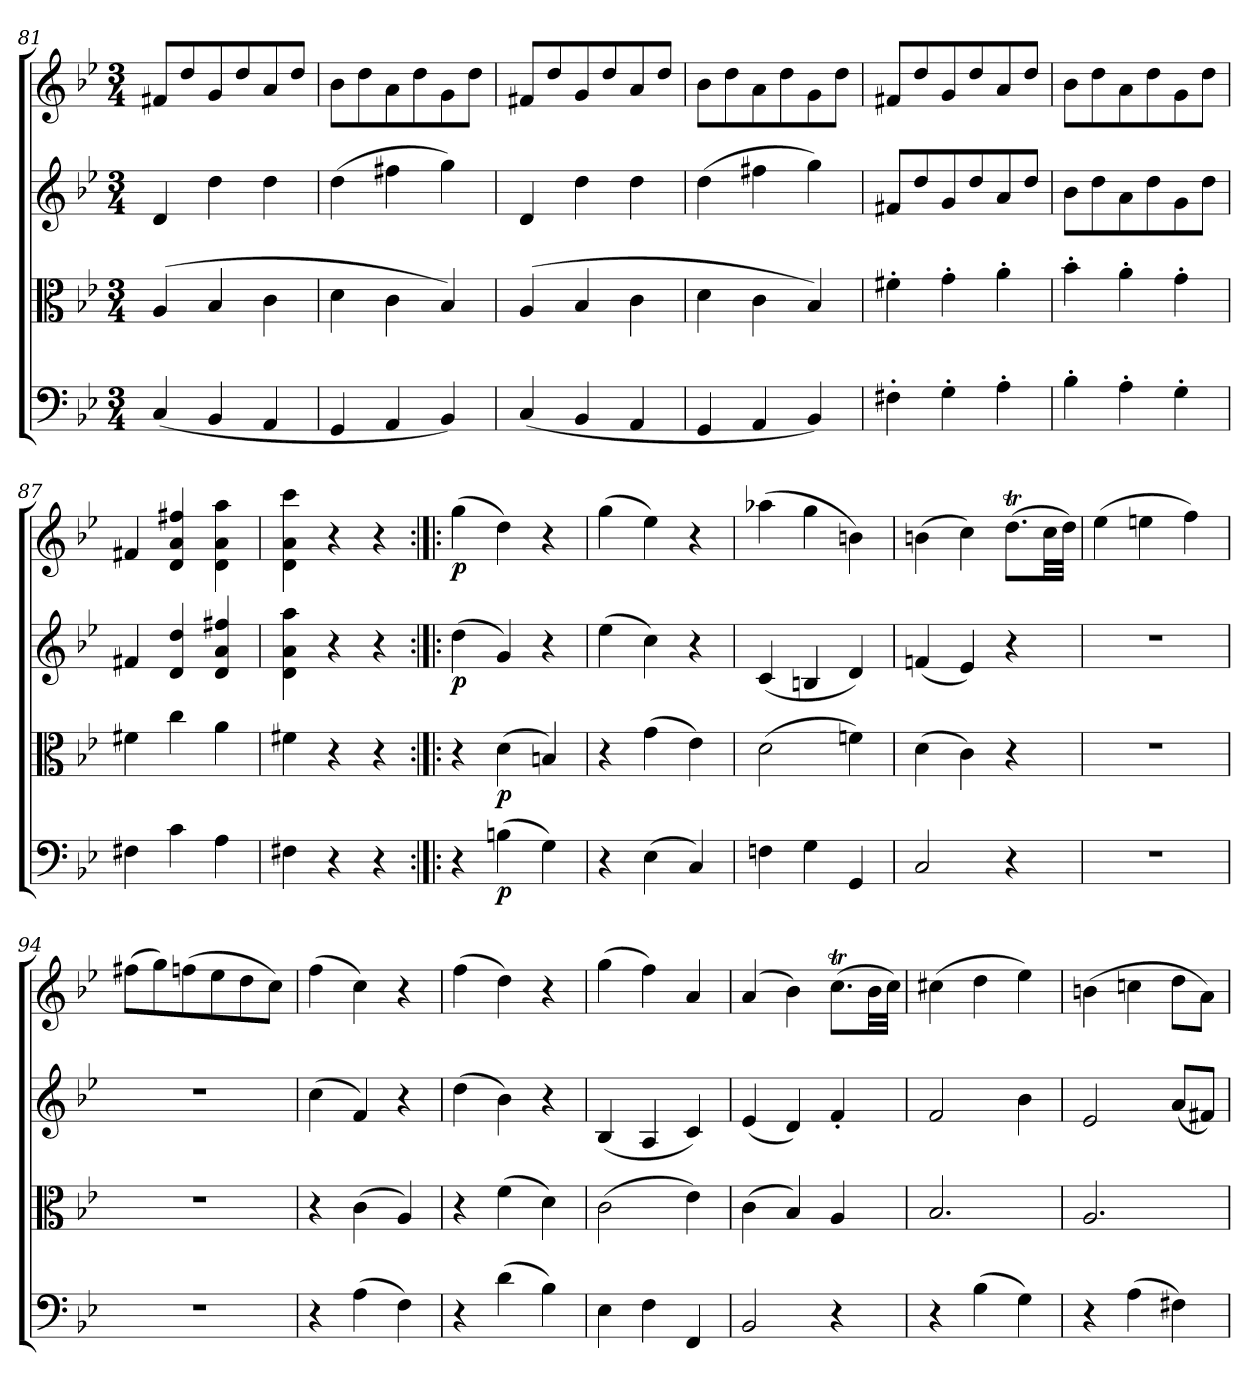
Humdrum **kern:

**kern	**dynam	**kern	**dynam	**kern	**dynam	**kern	**dynam
*part4	*part4	*part3	*part3	*part2	*part2	*part1	*part1
*staff4	*staff4	*staff3	*staff3	*staff2	*staff2	*staff1	*staff1
*clefF4	*	*clefC3	*	*clefG2	*	*clefG2	*
*k[b-e-]	*	*k[b-e-]	*	*k[b-e-]	*	*k[b-e-]	*
*g:	*	*g:	*	*g:	*	*g:	*
*M3/4	*	*M3/4	*	*M3/4	*	*M3/4	*
=81	=81	=81	=81	=81	=81	=81	=81
(4C/	.	(4A/	.	4d/	.	8f#X/L	.
.	.	.	.	.	.	8dd/	.
4BB-/	.	4B-/	.	4dd\	.	8g/	.
.	.	.	.	.	.	8dd/	.
4AA/	.	4c\	.	4dd\	.	8a/	.
.	.	.	.	.	.	8dd/J	.
=82	=82	=82	=82	=82	=82	=82	=82
4GG/	.	4d\	.	(4dd\	.	8b-\L	.
.	.	.	.	.	.	8dd\	.
4AA/	.	4c\	.	4ff#X\	.	8a\	.
.	.	.	.	.	.	8dd\	.
4BB-/)	.	4B-/)	.	4gg\)	.	8g\	.
.	.	.	.	.	.	8dd\J	.
=83	=83	=83	=83	=83	=83	=83	=83
(4C/	.	(4A/	.	4d/	.	8f#X/L	.
.	.	.	.	.	.	8dd/	.
4BB-/	.	4B-/	.	4dd\	.	8g/	.
.	.	.	.	.	.	8dd/	.
4AA/	.	4c\	.	4dd\	.	8a/	.
.	.	.	.	.	.	8dd/J	.
=84	=84	=84	=84	=84	=84	=84	=84
4GG/	.	4d\	.	(4dd\	.	8b-\L	.
.	.	.	.	.	.	8dd\	.
4AA/	.	4c\	.	4ff#X\	.	8a\	.
.	.	.	.	.	.	8dd\	.
4BB-/)	.	4B-/)	.	4gg\)	.	8g\	.
.	.	.	.	.	.	8dd\J	.
=85	=85	=85	=85	=85	=85	=85	=85
4F#X'\	.	4f#X'\	.	8f#X/L	.	8f#X/L	.
.	.	.	.	8dd/	.	8dd/	.
4G'\	.	4g'\	.	8g/	.	8g/	.
.	.	.	.	8dd/	.	8dd/	.
4A'\	.	4a'\	.	8a/	.	8a/	.
.	.	.	.	8dd/J	.	8dd/J	.
=86	=86	=86	=86	=86	=86	=86	=86
4B-'\	.	4b-'\	.	8b-\L	.	8b-\L	.
.	.	.	.	8dd\	.	8dd\	.
4A'\	.	4a'\	.	8a\	.	8a\	.
.	.	.	.	8dd\	.	8dd\	.
4G'\	.	4g'\	.	8g\	.	8g\	.
.	.	.	.	8dd\J	.	8dd\J	.
=87	=87	=87	=87	=87	=87	=87	=87
4F#X\	.	4f#X\	.	4f#X/	.	4f#X/	.
4c\	.	4cc\	.	4d/ 4dd/	.	4d/ 4a/ 4ff#X/	.
4A\	.	4a\	.	4d/ 4a/ 4ff#X/	.	4d\ 4a\ 4aa\	.
=88	=88	=88	=88	=88	=88	=88	=88
4F#X\	.	4f#X\	.	4d\ 4a\ 4aa\	.	4d\ 4a\ 4ccc\	.
4r	.	4r	.	4r	.	4r	.
4r	.	4r	.	4r	.	4r	.
=89:|!|:	=89:|!|:	=89:|!|:	=89:|!|:	=89:|!|:	=89:|!|:	=89:|!|:	=89:|!|:
4r	.	4r	.	(4dd\	p	(4gg\	p
(4Bn\	p	(4d\	p	4g/)	.	4dd\)	.
4G\)	.	4Bn/)	.	4r	.	4r	.
=90	=90	=90	=90	=90	=90	=90	=90
4r	.	4r	.	(4ee-\	.	(4gg\	.
(4E-\	.	(4g\	.	4cc\)	.	4ee-\)	.
4C/)	.	4e-\)	.	4r	.	4r	.
=91	=91	=91	=91	=91	=91	=91	=91
4Fn\	.	(2d\	.	(4c/	.	(4aa-X\	.
4G\	.	.	.	4Bn/	.	4gg\	.
4GG/	.	4fn\)	.	4d/)	.	4bn\)	.
=92	=92	=92	=92	=92	=92	=92	=92
2C/	.	(4d\	.	(4fn/	.	(4bn\	.
.	.	4c\)	.	4e-/)	.	4cc\)	.
4r	.	4r	.	4r	.	(8.ddt\L	.
.	.	.	.	.	.	32cc\LL	.
.	.	.	.	.	.	32dd\JJJ)	.
=93	=93	=93	=93	=93	=93	=93	=93
2.r	.	2.r	.	2.r	.	(4ee-\	.
.	.	.	.	.	.	4een\	.
.	.	.	.	.	.	4ff\)	.
=94	=94	=94	=94	=94	=94	=94	=94
2.r	.	2.r	.	2.r	.	(8ff#X\L	.
.	.	.	.	.	.	8gg\)	.
.	.	.	.	.	.	(8ffn\	.
.	.	.	.	.	.	8ee-\	.
.	.	.	.	.	.	8dd\	.
.	.	.	.	.	.	8cc\J)	.
=95	=95	=95	=95	=95	=95	=95	=95
4r	.	4r	.	(4cc\	.	(4ff\	.
(4A\	.	(4c\	.	4f/)	.	4cc\)	.
4F\)	.	4A/)	.	4r	.	4r	.
=96	=96	=96	=96	=96	=96	=96	=96
4r	.	4r	.	(4dd\	.	(4ff\	.
(4d\	.	(4f\	.	4b-\)	.	4dd\)	.
4B-\)	.	4d\)	.	4r	.	4r	.
=97	=97	=97	=97	=97	=97	=97	=97
4E-\	.	(2c\	.	(4B-/	.	(4gg\	.
4F\	.	.	.	4A/	.	4ff\)	.
4FF/	.	4e-\)	.	4c/)	.	4a/	.
=98	=98	=98	=98	=98	=98	=98	=98
2BB-/	.	(4c\	.	(4e-/	.	(4a/	.
.	.	4B-/)	.	4d/)	.	4b-\)	.
4r	.	4A/	.	4f'/	.	(8.ccT\L	.
.	.	.	.	.	.	32b-\LL	.
.	.	.	.	.	.	32cc\JJJ)	.
=99	=99	=99	=99	=99	=99	=99	=99
4r	.	2.B-/	.	2f/	.	(4cc#X\	.
(4B-\	.	.	.	.	.	4dd\	.
4G\)	.	.	.	4b-\	.	4ee-\)	.
=100	=100	=100	=100	=100	=100	=100	=100
4r	.	2.A/	.	2e-/	.	(4bn\	.
(4A\	.	.	.	.	.	4ccn\	.
4F#X\)	.	.	.	(8a/L	.	8dd\L	.
.	.	.	.	8f#X/J)	.	8a\J)	.
=	=	=	=	=	=	=	=
*-	*-	*-	*-	*-	*-	*-	*-
